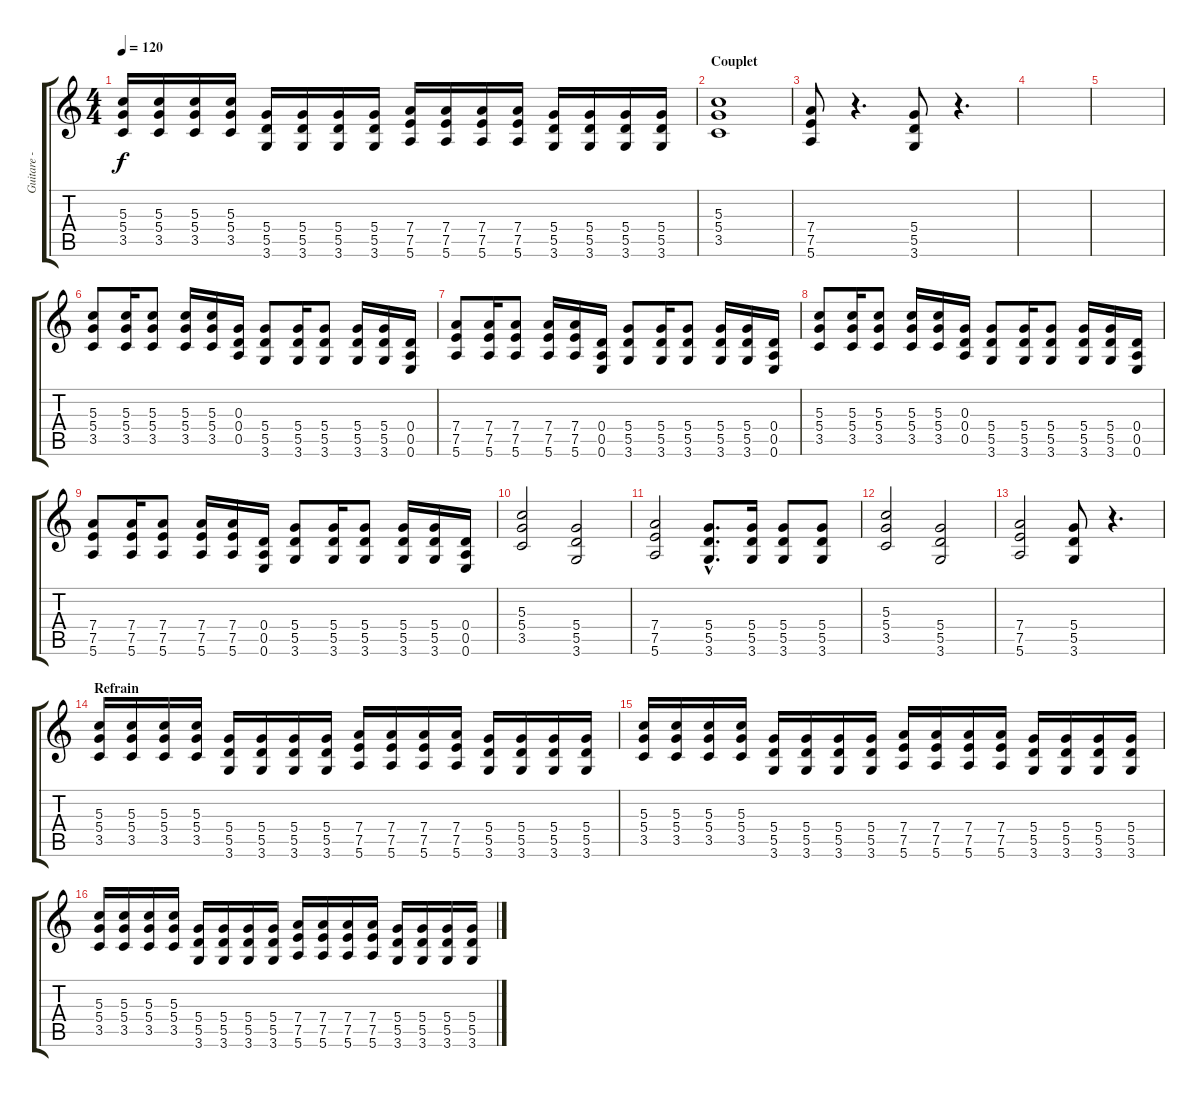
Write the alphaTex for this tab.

\track ("Guitare - Till" "Guitare - ") {instrument distortionguitar}
\staff {score tabs}
\tuning (E4 B3 G3 D3 A2 E2) {hide}
\ts (4 4)
\tempo 120
\clef g2
\ks c
(5.3 5.4 3.5).16{dy f} (5.3 5.4 3.5).16 (5.3 5.4 3.5).16 (5.3 5.4 3.5).16 (5.4 5.5 3.6).16 (5.4 5.5 3.6).16 (5.4 5.5 3.6).16 (5.4 5.5 3.6).16 (7.4 7.5 5.6).16 (7.4 7.5 5.6).16 (7.4 7.5 5.6).16 (7.4 7.5 5.6).16 (5.4 5.5 3.6).16 (5.4 5.5 3.6).16 (5.4 5.5 3.6).16 (5.4 5.5 3.6).16 |
\section ("" "Couplet")
(5.3 5.4 3.5).1 |
(7.4 7.5 5.6).8 r.4{d} (5.4 5.5 3.6).8 r.4{d} |
|
|
(5.3 5.4 3.5).8 (5.3 5.4 3.5).16 (5.3 5.4 3.5).8 (5.3 5.4 3.5).16 (5.3 5.4 3.5).16 (0.3 0.4 0.5).16 (5.4 5.5 3.6).8 (5.4 5.5 3.6).16 (5.4 5.5 3.6).8 (5.4 5.5 3.6).16 (5.4 5.5 3.6).16 (0.4 0.5 0.6).16 |
(7.4 7.5 5.6).8 (7.4 7.5 5.6).16 (7.4 7.5 5.6).8 (7.4 7.5 5.6).16 (7.4 7.5 5.6).16 (0.4 0.5 0.6).16 (5.4 5.5 3.6).8 (5.4 5.5 3.6).16 (5.4 5.5 3.6).8 (5.4 5.5 3.6).16 (5.4 5.5 3.6).16 (0.4 0.5 0.6).16 |
(5.3 5.4 3.5).8 (5.3 5.4 3.5).16 (5.3 5.4 3.5).8 (5.3 5.4 3.5).16 (5.3 5.4 3.5).16 (0.3 0.4 0.5).16 (5.4 5.5 3.6).8 (5.4 5.5 3.6).16 (5.4 5.5 3.6).8 (5.4 5.5 3.6).16 (5.4 5.5 3.6).16 (0.4 0.5 0.6).16 |
(7.4 7.5 5.6).8 (7.4 7.5 5.6).16 (7.4 7.5 5.6).8 (7.4 7.5 5.6).16 (7.4 7.5 5.6).16 (0.4 0.5 0.6).16 (5.4 5.5 3.6).8 (5.4 5.5 3.6).16 (5.4 5.5 3.6).8 (5.4 5.5 3.6).16 (5.4 5.5 3.6).16 (0.4 0.5 0.6).16 |
(5.3 5.4 3.5).2 (5.4 5.5 3.6).2 |
(7.4 7.5 5.6).2 (5.4{hac} 5.5{hac} 3.6{hac}).8{d} (5.4 5.5 3.6).16 (5.4 5.5 3.6).8 (5.4 5.5 3.6).8 |
(5.3 5.4 3.5).2 (5.4 5.5 3.6).2 |
(7.4 7.5 5.6).2 (5.4 5.5 3.6).8 r.4{d} |
\section ("" "Refrain")
(5.3 5.4 3.5).16 (5.3 5.4 3.5).16 (5.3 5.4 3.5).16 (5.3 5.4 3.5).16 (5.4 5.5 3.6).16 (5.4 5.5 3.6).16 (5.4 5.5 3.6).16 (5.4 5.5 3.6).16 (7.4 7.5 5.6).16 (7.4 7.5 5.6).16 (7.4 7.5 5.6).16 (7.4 7.5 5.6).16 (5.4 5.5 3.6).16 (5.4 5.5 3.6).16 (5.4 5.5 3.6).16 (5.4 5.5 3.6).16 |
(5.3 5.4 3.5).16 (5.3 5.4 3.5).16 (5.3 5.4 3.5).16 (5.3 5.4 3.5).16 (5.4 5.5 3.6).16 (5.4 5.5 3.6).16 (5.4 5.5 3.6).16 (5.4 5.5 3.6).16 (7.4 7.5 5.6).16 (7.4 7.5 5.6).16 (7.4 7.5 5.6).16 (7.4 7.5 5.6).16 (5.4 5.5 3.6).16 (5.4 5.5 3.6).16 (5.4 5.5 3.6).16 (5.4 5.5 3.6).16 |
(5.3 5.4 3.5).16 (5.3 5.4 3.5).16 (5.3 5.4 3.5).16 (5.3 5.4 3.5).16 (5.4 5.5 3.6).16 (5.4 5.5 3.6).16 (5.4 5.5 3.6).16 (5.4 5.5 3.6).16 (7.4 7.5 5.6).16 (7.4 7.5 5.6).16 (7.4 7.5 5.6).16 (7.4 7.5 5.6).16 (5.4 5.5 3.6).16 (5.4 5.5 3.6).16 (5.4 5.5 3.6).16 (5.4 5.5 3.6).16
